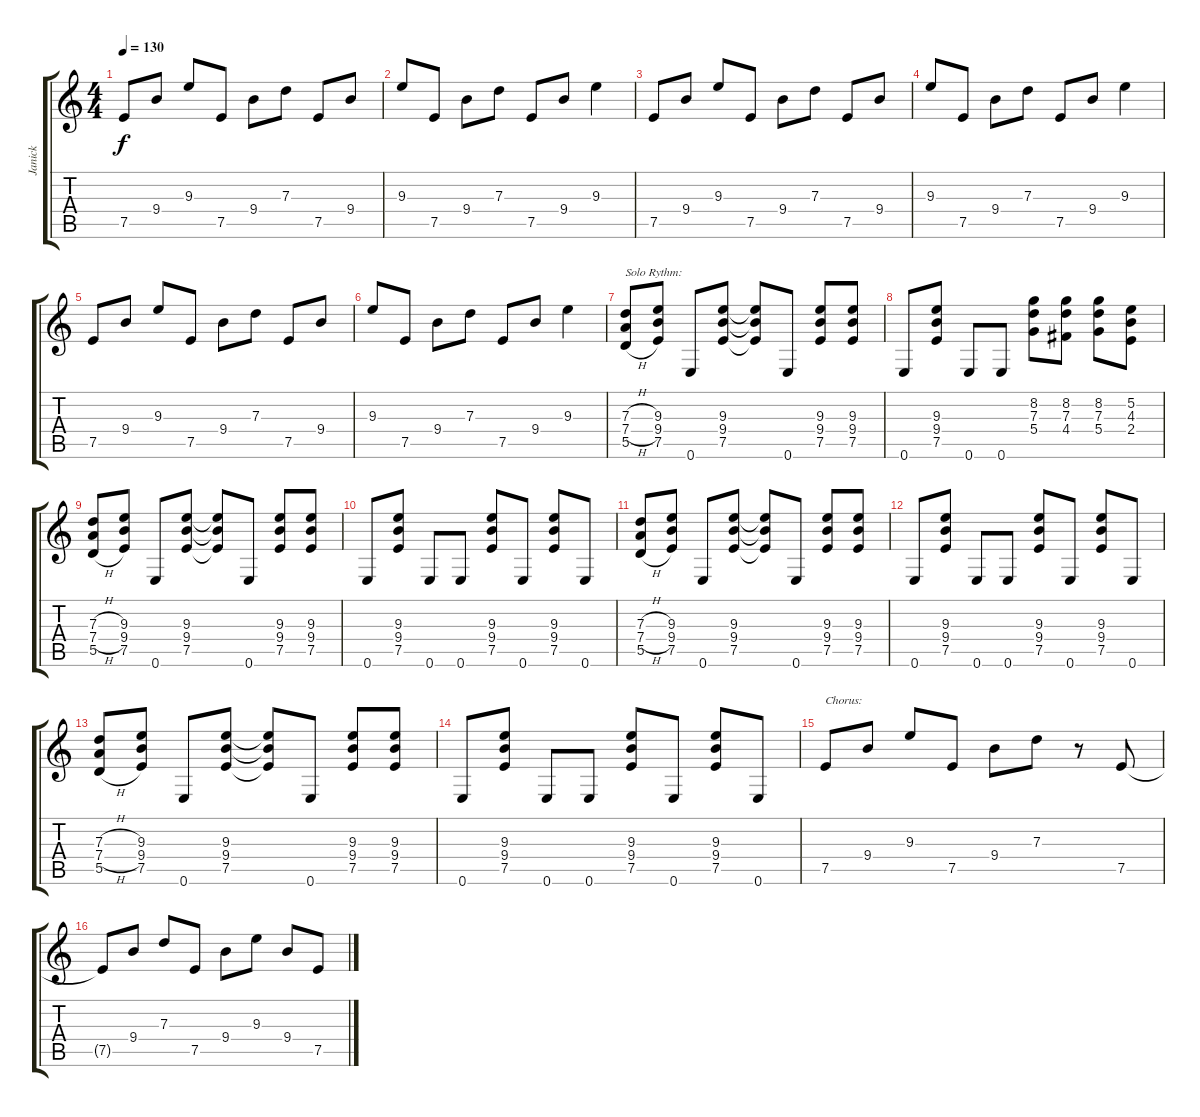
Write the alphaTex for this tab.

\track ("Janick" "Janick") {instrument distortionguitar}
\staff {score tabs}
\tuning (E4 B3 G3 D3 A2 E2) {hide}
\ts (4 4)
\tempo 130
\clef g2
\ks c
7.5.8{dy f} 9.4.8 9.3.8 7.5.8 9.4.8 7.3.8 7.5.8 9.4.8 |
9.3.8 7.5.8 9.4.8 7.3.8 7.5.8 9.4.8 9.3.4 |
7.5.8 9.4.8 9.3.8 7.5.8 9.4.8 7.3.8 7.5.8 9.4.8 |
9.3.8 7.5.8 9.4.8 7.3.8 7.5.8 9.4.8 9.3.4 |
7.5.8 9.4.8 9.3.8 7.5.8 9.4.8 7.3.8 7.5.8 9.4.8 |
9.3.8 7.5.8 9.4.8 7.3.8 7.5.8 9.4.8 9.3.4 |
(7.3{h} 7.4{h} 5.5{h}).8{txt "Solo Rythm:" volume 10} (9.3 9.4 7.5).8 0.6.8 (9.3 9.4 7.5).8 (9.3{t} 9.4{t} 7.5{t}).8 0.6.8 (9.3 9.4 7.5).8 (9.3 9.4 7.5).8 |
0.6.8 (9.3 9.4 7.5).8 0.6.8 0.6.8 (8.2 7.3 5.4).8 (8.2 7.3 4.4).8 (8.2 7.3 5.4).8 (5.2 4.3 2.4).8 |
(7.3{h} 7.4{h} 5.5{h}).8 (9.3 9.4 7.5).8 0.6.8 (9.3 9.4 7.5).8 (9.3{t} 9.4{t} 7.5{t}).8 0.6.8 (9.3 9.4 7.5).8 (9.3 9.4 7.5).8 |
0.6.8 (9.3 9.4 7.5).8 0.6.8 0.6.8 (9.3 9.4 7.5).8 0.6.8 (9.3 9.4 7.5).8 0.6.8 |
(7.3{h} 7.4{h} 5.5{h}).8 (9.3 9.4 7.5).8 0.6.8 (9.3 9.4 7.5).8 (9.3{t} 9.4{t} 7.5{t}).8 0.6.8 (9.3 9.4 7.5).8 (9.3 9.4 7.5).8 |
0.6.8 (9.3 9.4 7.5).8 0.6.8 0.6.8 (9.3 9.4 7.5).8 0.6.8 (9.3 9.4 7.5).8 0.6.8 |
(7.3{h} 7.4{h} 5.5{h}).8 (9.3 9.4 7.5).8 0.6.8 (9.3 9.4 7.5).8 (9.3{t} 9.4{t} 7.5{t}).8 0.6.8 (9.3 9.4 7.5).8 (9.3 9.4 7.5).8 |
0.6.8 (9.3 9.4 7.5).8 0.6.8 0.6.8 (9.3 9.4 7.5).8 0.6.8 (9.3 9.4 7.5).8 0.6.8 |
7.5.8{txt "Chorus:"} 9.4.8 9.3.8 7.5.8 9.4.8 7.3.8 r.8 7.5.8 |
7.5{t}.8 9.4.8 7.3.8 7.5.8 9.4.8 9.3.8 9.4.8 7.5.8
